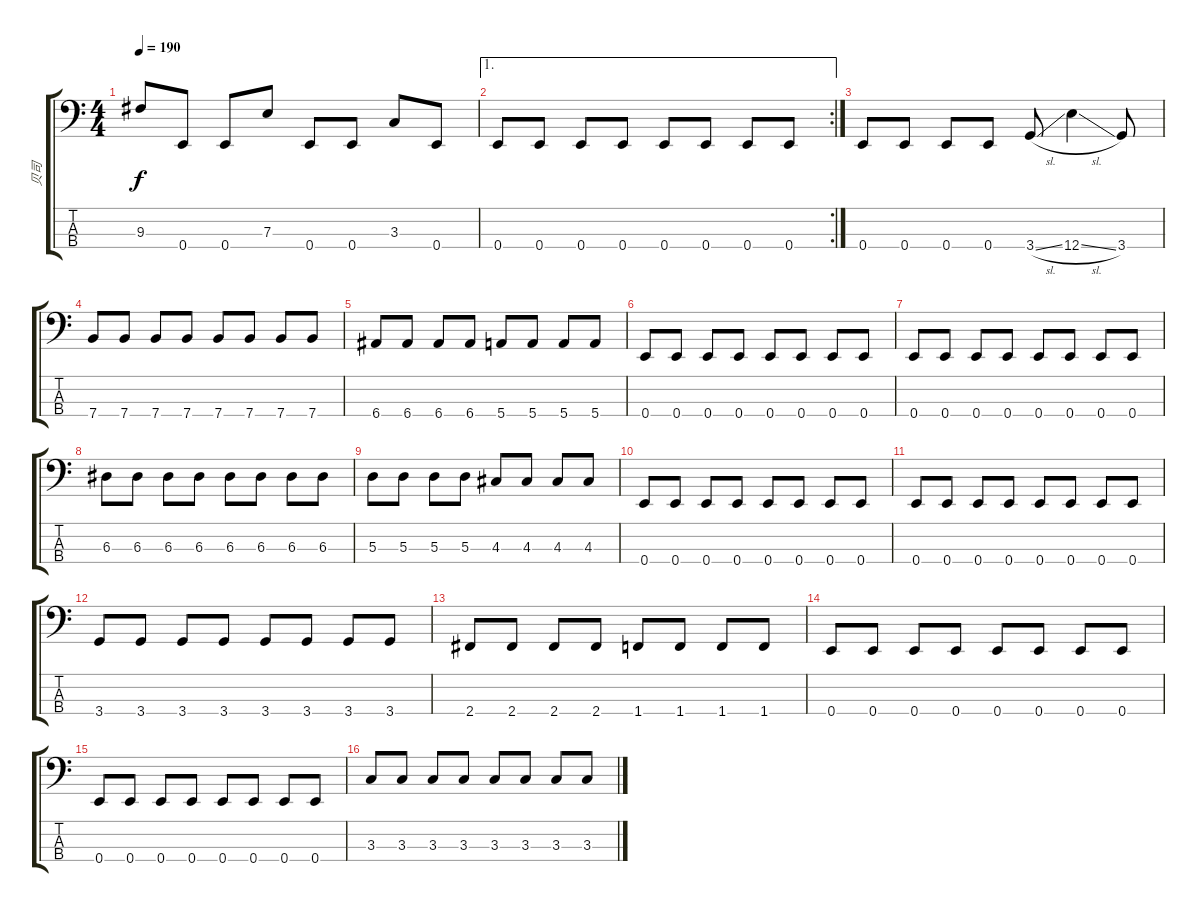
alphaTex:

\track ("贝司" "贝司") {instrument electricbassfinger}
\staff {score tabs}
\tuning (G2 D2 A1 E1) {hide}
\ts (4 4)
\tempo 190
\clef f4
\ks c
9.3.8{dy f} 0.4.8 0.4.8 7.3.8 0.4.8 0.4.8 3.3.8 0.4.8 |
\ae 1
\rc 2
0.4.8 0.4.8 0.4.8 0.4.8 0.4.8 0.4.8 0.4.8 0.4.8 |
0.4.8 0.4.8 0.4.8 0.4.8 3.4{sl}.8 12.4{sl}.4 3.4.8 |
7.4.8 7.4.8 7.4.8 7.4.8 7.4.8 7.4.8 7.4.8 7.4.8 |
6.4.8 6.4.8 6.4.8 6.4.8 5.4.8 5.4.8 5.4.8 5.4.8 |
0.4.8 0.4.8 0.4.8 0.4.8 0.4.8 0.4.8 0.4.8 0.4.8 |
0.4.8 0.4.8 0.4.8 0.4.8 0.4.8 0.4.8 0.4.8 0.4.8 |
6.3.8 6.3.8 6.3.8 6.3.8 6.3.8 6.3.8 6.3.8 6.3.8 |
5.3.8 5.3.8 5.3.8 5.3.8 4.3.8 4.3.8 4.3.8 4.3.8 |
0.4.8 0.4.8 0.4.8 0.4.8 0.4.8 0.4.8 0.4.8 0.4.8 |
0.4.8 0.4.8 0.4.8 0.4.8 0.4.8 0.4.8 0.4.8 0.4.8 |
3.4.8 3.4.8 3.4.8 3.4.8 3.4.8 3.4.8 3.4.8 3.4.8 |
2.4.8 2.4.8 2.4.8 2.4.8 1.4.8 1.4.8 1.4.8 1.4.8 |
0.4.8 0.4.8 0.4.8 0.4.8 0.4.8 0.4.8 0.4.8 0.4.8 |
0.4.8 0.4.8 0.4.8 0.4.8 0.4.8 0.4.8 0.4.8 0.4.8 |
3.3.8 3.3.8 3.3.8 3.3.8 3.3.8 3.3.8 3.3.8 3.3.8
